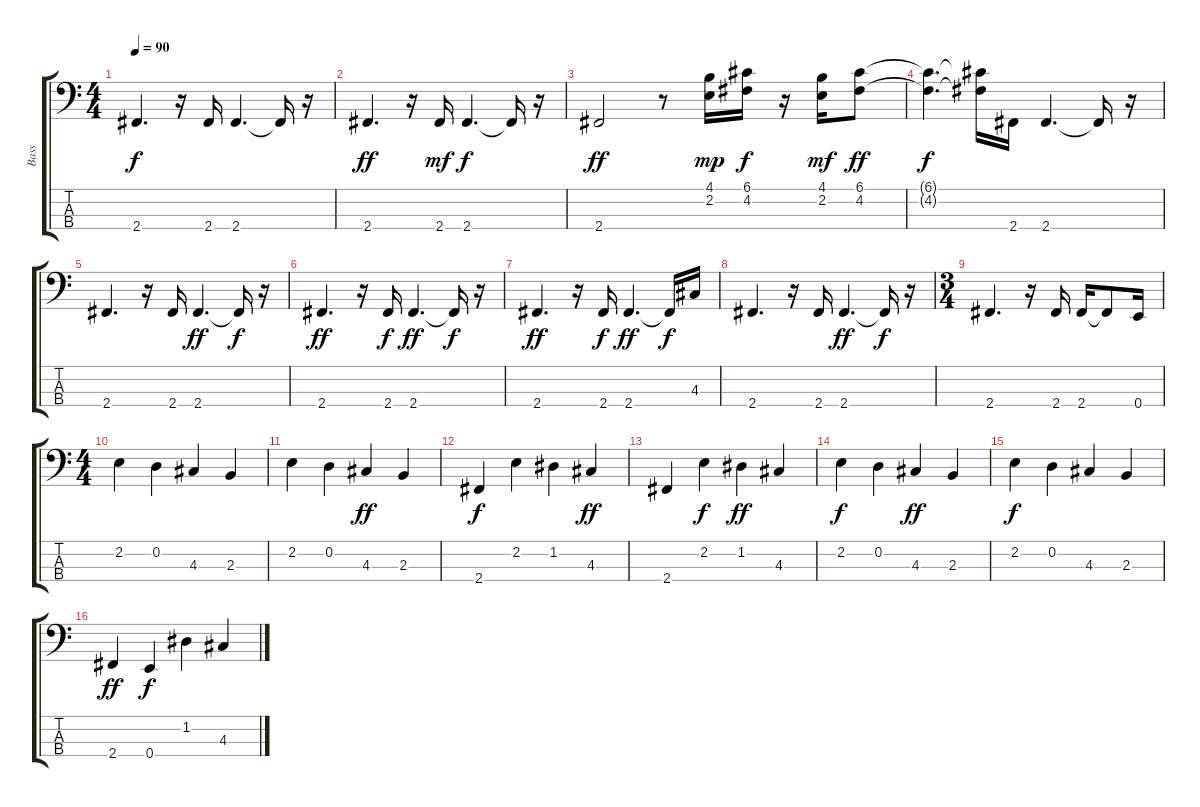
\track ("Bass" "Bass") {instrument electricbassfinger}
\staff {score tabs}
\tuning (G2 D2 A1 E1) {hide}
\ts (4 4)
\tempo 90
\clef f4
\ks c
2.4.4{d dy f} r.16 2.4.16 2.4.4{d} 2.4{t}.16 r.16 |
2.4.4{d dy ff} r.16 2.4.16{dy mf} 2.4.4{d dy f} 2.4{t}.16 r.16 |
2.4.2{dy ff} r.8 (4.1 2.2).16{dy mp} (6.1 4.2).16{dy f} r.16 (4.1 2.2).16{dy mf} (6.1 4.2).8{dy ff} |
(6.1{t} 4.2{t}).4{d dy f} (6.1{t} 4.2{t}).16 2.4.16 2.4.4{d} 2.4{t}.16 r.16 |
2.4.4{d} r.16 2.4.16 2.4.4{d dy ff} 2.4{t}.16{dy f} r.16 |
2.4.4{d dy ff} r.16 2.4.16{dy f} 2.4.4{d dy ff} 2.4{t}.16{dy f} r.16 |
2.4.4{d dy ff} r.16 2.4.16{dy f} 2.4.4{d dy ff} 2.4{t}.16{dy f} 4.3.16 |
2.4.4{d} r.16 2.4.16 2.4.4{d dy ff} 2.4{t}.16{dy f} r.16 |
\ts (3 4)
2.4.4{d} r.16 2.4.16 2.4.16 2.4{t}.8 0.4.16 |
\ts (4 4)
2.2.4 0.2.4 4.3.4 2.3.4 |
2.2.4 0.2.4 4.3.4{dy ff} 2.3.4 |
2.4.4{dy f} 2.2.4 1.2.4 4.3.4{dy ff} |
2.4.4 2.2.4{dy f} 1.2.4{dy ff} 4.3.4 |
2.2.4{dy f} 0.2.4 4.3.4{dy ff} 2.3.4 |
2.2.4{dy f} 0.2.4 4.3.4 2.3.4 |
2.4.4{dy ff} 0.4.4{dy f} 1.2.4 4.3.4
